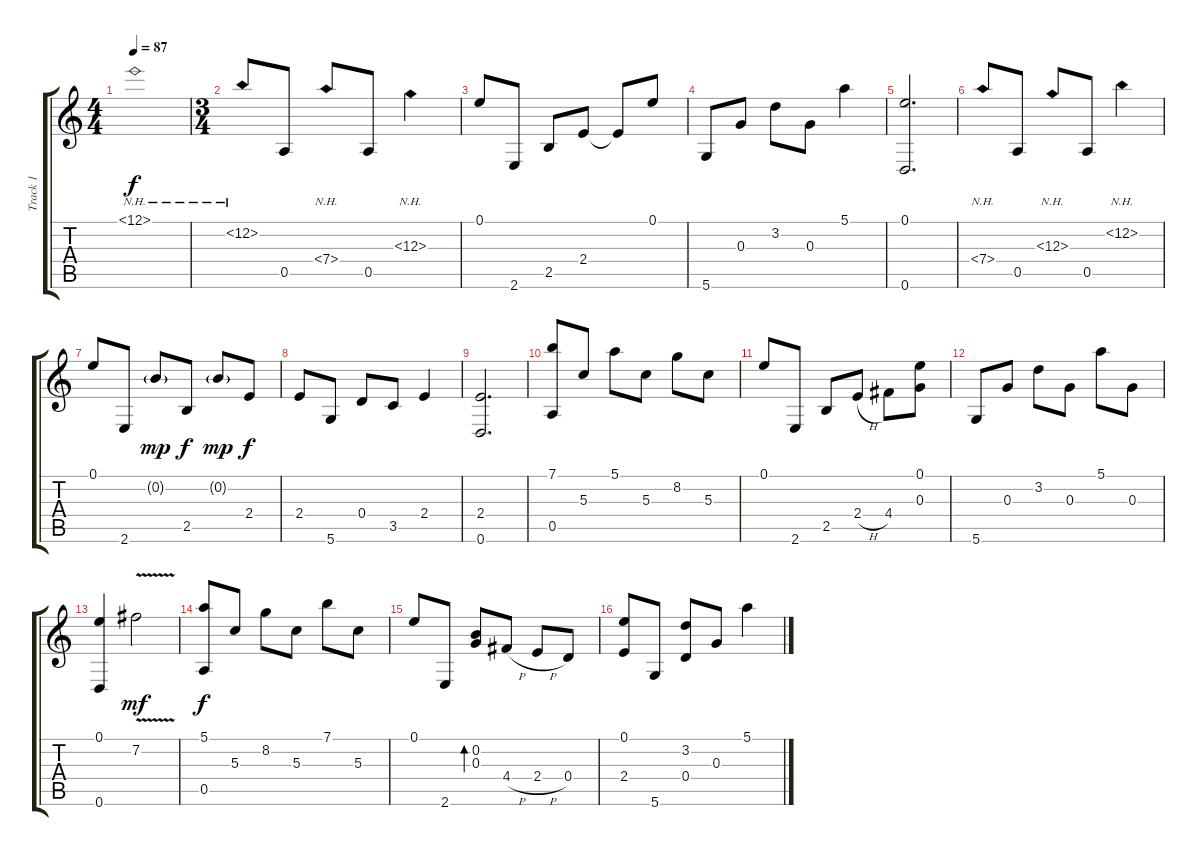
\track ("Track 1" "Track 1") {instrument acousticguitarsteel}
\staff {score tabs}
\tuning (E4 B3 G3 D3 A2 D2) {hide}
\ts (4 4)
\tempo 87
\clef g2
\ks c
12.1{nh}.1{dy f} |
\ts (3 4)
12.2{nh}.8 0.5.8 7.4{nh}.8 0.5.8 12.3{nh}.4 |
0.1.8 2.6.8 2.5.8 2.4.8 2.4{t}.8 0.1.8 |
5.6.8 0.3.8 3.2.8 0.3.8 5.1.4 |
(0.1 0.6).2{d} |
7.4{nh}.8 0.5.8 12.3{nh}.8 0.5.8 12.2{nh}.4 |
0.1.8 2.6.8 0.2{g}.8{dy mp} 2.5.8{dy f} 0.2{g}.8{dy mp} 2.4.8{dy f} |
2.4.8 5.6.8 0.4.8 3.5.8 2.4.4 |
(2.4 0.6).2{d} |
(7.1 0.5).8 5.3.8 5.1.8 5.3.8 8.2.8 5.3.8 |
0.1.8 2.6.8 2.5.8 2.4{h}.8 4.4.8 (0.1 0.3).8 |
5.6.8 0.3.8 3.2.8 0.3.8 5.1.8 0.3.8 |
(0.1 0.6).4 7.2{v}.2{dy mf} |
(5.1 0.5).8{dy f} 5.3.8 8.2.8 5.3.8 7.1.8 5.3.8 |
0.1.8 2.6.8 (0.2 0.3).8{bd 60} 4.4{h}.8 2.4{h}.8 0.4.8 |
(0.1 2.4).8 5.6.8 (3.2 0.4).8 0.3.8 5.1.4
